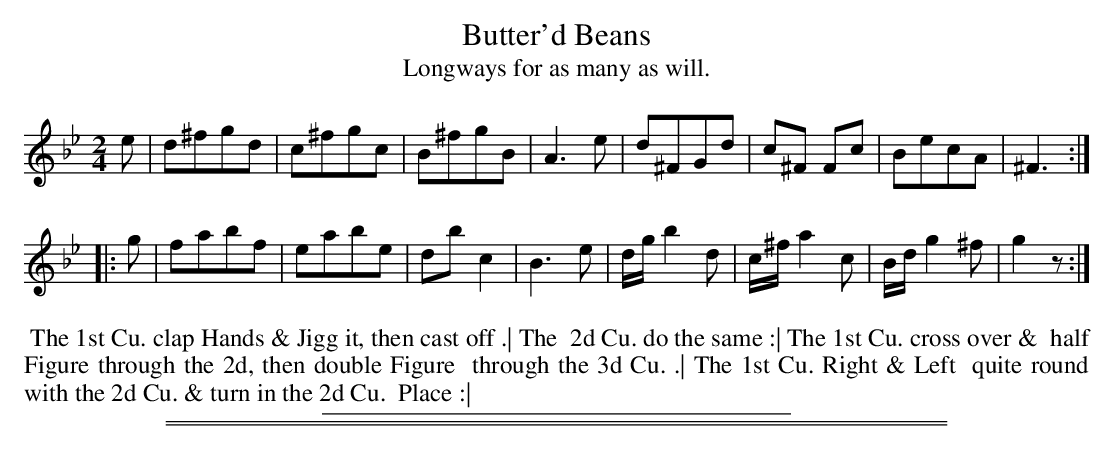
X:1
T: Butter'd Beans
T: Longways for as many as will.
M: 2/4
L: 1/8
K: Gm
e |\
d^fgd | c^fgc | B^fgB | A3e |\
d^FGd | c^F Fc | BecA | ^F3 :|
|: g |\
fabf | eabe | dbc2 | B3e |\
d/g/b2d | c/^f/a2c | B/d/g2^f | g2z :|
